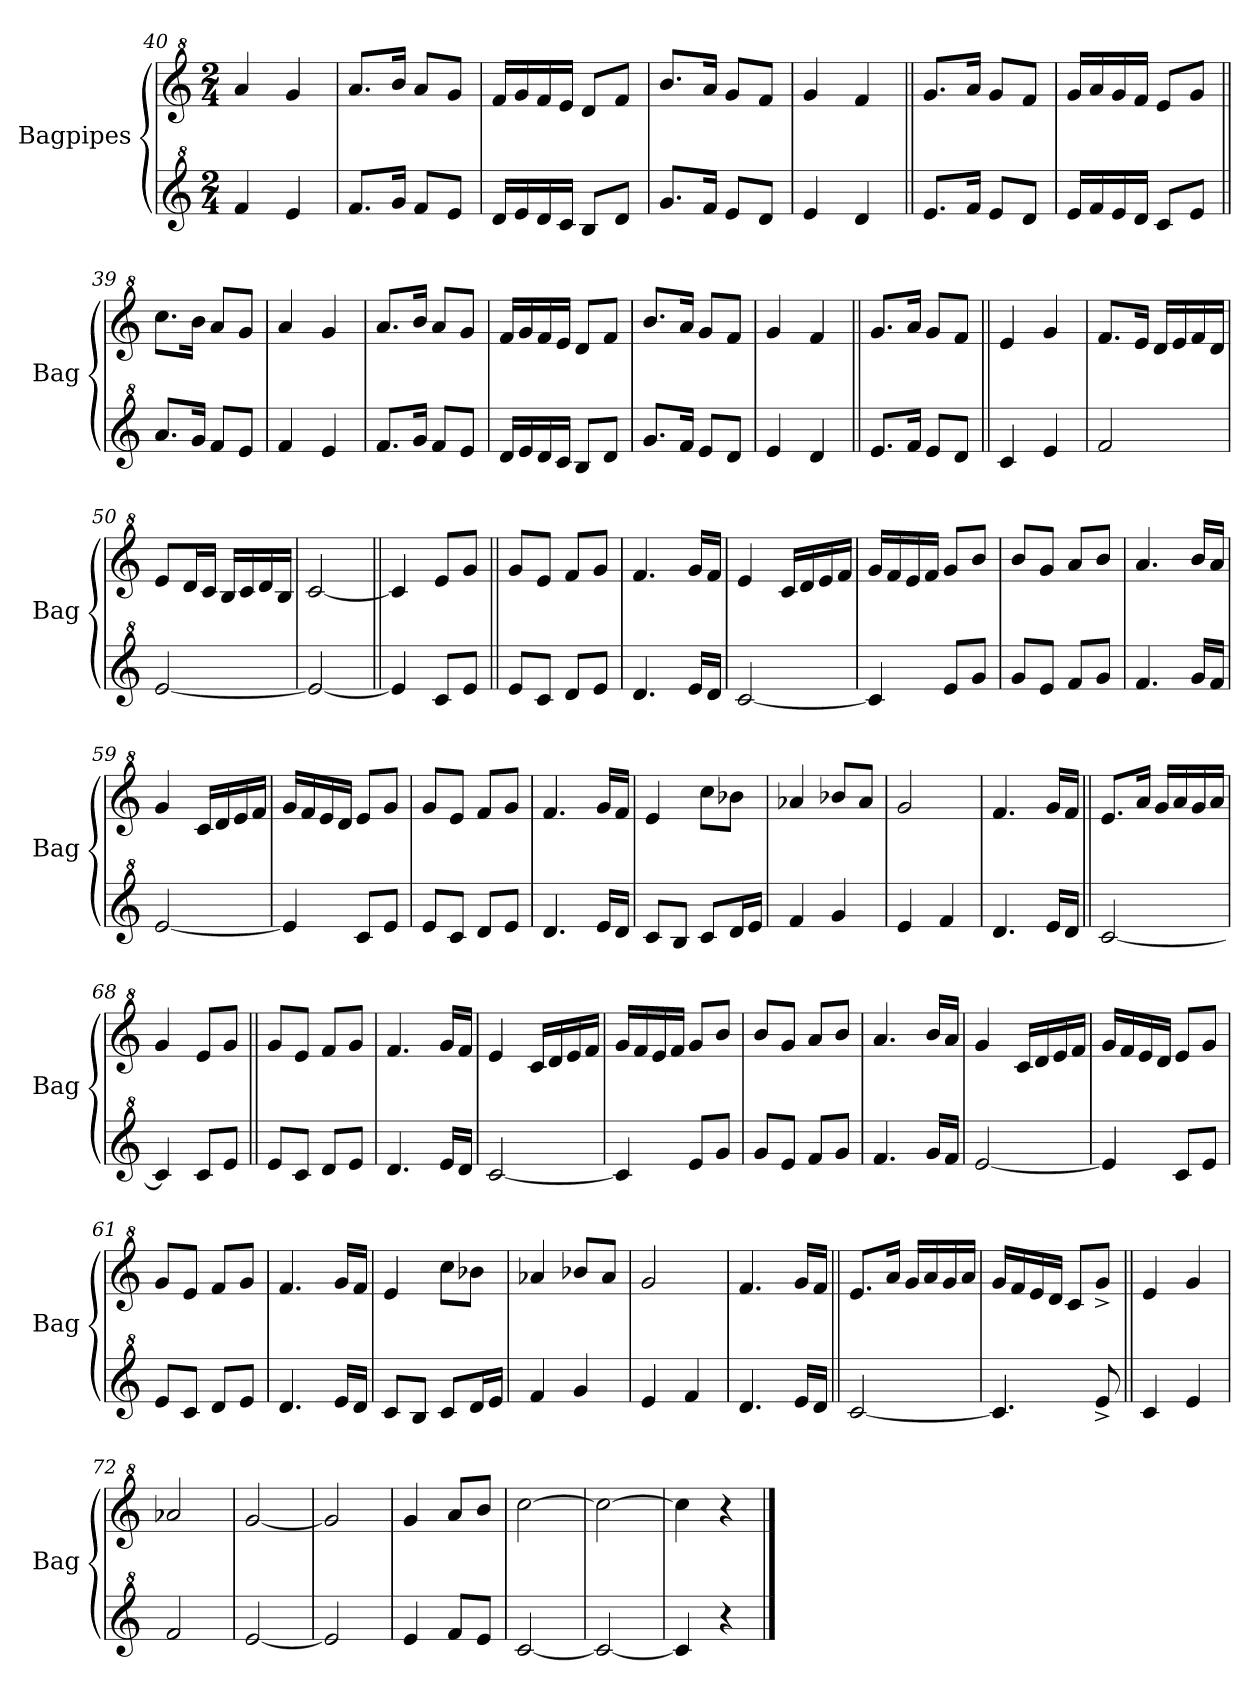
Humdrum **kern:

**kern	**kern
*part2	*part1
*staff2	*staff1
*I"Bagpipes	*I"Bagpipes
*I'Bag	*I'Bag
*clefG^2	*clefG^2
*k[]	*k[]
*C:	*C:
*M2/4	*M2/4
=40	=40
4ff/	4aa/
4ee/	4gg/
!!LO:LB:g=z
=41	=41
8.ff/L	8.aa/L
16gg/Jk	16bb/Jk
8ff/L	8aa/L
8ee/J	8gg/J
=42	=42
16dd/LL	16ff/LL
16ee/	16gg/
16dd/	16ff/
16cc/JJ	16ee/JJ
8b/L	8dd/L
8dd/J	8ff/J
=43	=43
8.gg/L	8.bb/L
16ff/Jk	16aa/Jk
8ee/L	8gg/L
8dd/J	8ff/J
=44	=44
4ee/	4gg/
4dd/	4ff/
=45||	=45||
8.ee/L	8.gg/L
16ff/Jk	16aa/Jk
8ee/L	8gg/L
8dd/J	8ff/J
=46	=46
16ee/LL	16gg/LL
16ff/	16aa/
16ee/	16gg/
16dd/JJ	16ff/JJ
8cc/L	8ee/L
8ee/J	8gg/J
=39||	=39||
8.aa/L	8.ccc\L
16gg/Jk	16bb\Jk
8ff/L	8aa/L
8ee/J	8gg/J
=40	=40
4ff/	4aa/
4ee/	4gg/
!!LO:LB:g=z
=41	=41
8.ff/L	8.aa/L
16gg/Jk	16bb/Jk
8ff/L	8aa/L
8ee/J	8gg/J
=42	=42
16dd/LL	16ff/LL
16ee/	16gg/
16dd/	16ff/
16cc/JJ	16ee/JJ
8b/L	8dd/L
8dd/J	8ff/J
=43	=43
8.gg/L	8.bb/L
16ff/Jk	16aa/Jk
8ee/L	8gg/L
8dd/J	8ff/J
=44	=44
4ee/	4gg/
4dd/	4ff/
=47||	=47||
8.ee/L	8.gg/L
16ff/Jk	16aa/Jk
8ee/L	8gg/L
8dd/J	8ff/J
=48||	=48||
4cc/	4ee/
4ee/	4gg/
!!LO:PB:g=z
=49	=49
2ff/	8.ff/L
.	16ee/Jk
.	16dd/LL
.	16ee/
.	16ff/
.	16dd/JJ
=50	=50
[2ee/	8ee/L
.	16dd/L
.	16cc/JJ
.	16b/LL
.	16cc/
.	16dd/
.	16b/JJ
=51	=51
2ee/_	[2cc/
=52||	=52||
4ee/]	4cc/]
8cc/L	8ee/L
8ee/J	8gg/J
=53||	=53||
8ee/L	8gg/L
8cc/J	8ee/J
8dd/L	8ff/L
8ee/J	8gg/J
=54	=54
4.dd/	4.ff/
16ee/LL	16gg/LL
16dd/JJ	16ff/JJ
=55	=55
[2cc/	4ee/
.	16cc/LL
.	16dd/
.	16ee/
.	16ff/JJ
=56	=56
4cc/]	16gg/LL
.	16ff/
.	16ee/
.	16ff/JJ
8ee/L	8gg/L
8gg/J	8bb/J
!!LO:LB:g=z
=57	=57
8gg/L	8bb/L
8ee/J	8gg/J
8ff/L	8aa/L
8gg/J	8bb/J
=58	=58
4.ff/	4.aa/
16gg/LL	16bb/LL
16ff/JJ	16aa/JJ
=59	=59
[2ee/	4gg/
.	16cc/LL
.	16dd/
.	16ee/
.	16ff/JJ
=60	=60
4ee/]	16gg/LL
.	16ff/
.	16ee/
.	16dd/JJ
8cc/L	8ee/L
8ee/J	8gg/J
=61	=61
8ee/L	8gg/L
8cc/J	8ee/J
8dd/L	8ff/L
8ee/J	8gg/J
=62	=62
4.dd/	4.ff/
16ee/LL	16gg/LL
16dd/JJ	16ff/JJ
=63	=63
8cc/L	4ee/
8b/J	.
8cc/L	8ccc\L
16dd/L	8bb-X\J
16ee/JJ	.
=64	=64
4ff/	4aa-X/
4gg/	8bb-X/L
.	8aa-/J
!!LO:LB:g=z
=65	=65
4ee/	2gg/
4ff/	.
=66	=66
4.dd/	4.ff/
16ee/LL	16gg/LL
16dd/JJ	16ff/JJ
=67||	=67||
[2cc/	8.ee/L
.	16aa/Jk
.	16gg/LL
.	16aa/
.	16gg/
.	16aa/JJ
=68	=68
4cc/]	4gg/
8cc/L	8ee/L
8ee/J	8gg/J
=53||	=53||
8ee/L	8gg/L
8cc/J	8ee/J
8dd/L	8ff/L
8ee/J	8gg/J
=54	=54
4.dd/	4.ff/
16ee/LL	16gg/LL
16dd/JJ	16ff/JJ
=55	=55
[2cc/	4ee/
.	16cc/LL
.	16dd/
.	16ee/
.	16ff/JJ
=56	=56
4cc/]	16gg/LL
.	16ff/
.	16ee/
.	16ff/JJ
8ee/L	8gg/L
8gg/J	8bb/J
!!LO:LB:g=z
=57	=57
8gg/L	8bb/L
8ee/J	8gg/J
8ff/L	8aa/L
8gg/J	8bb/J
=58	=58
4.ff/	4.aa/
16gg/LL	16bb/LL
16ff/JJ	16aa/JJ
=59	=59
[2ee/	4gg/
.	16cc/LL
.	16dd/
.	16ee/
.	16ff/JJ
=60	=60
4ee/]	16gg/LL
.	16ff/
.	16ee/
.	16dd/JJ
8cc/L	8ee/L
8ee/J	8gg/J
=61	=61
8ee/L	8gg/L
8cc/J	8ee/J
8dd/L	8ff/L
8ee/J	8gg/J
=62	=62
4.dd/	4.ff/
16ee/LL	16gg/LL
16dd/JJ	16ff/JJ
=63	=63
8cc/L	4ee/
8b/J	.
8cc/L	8ccc\L
16dd/L	8bb-X\J
16ee/JJ	.
=64	=64
4ff/	4aa-X/
4gg/	8bb-X/L
.	8aa-/J
!!LO:LB:g=z
=65	=65
4ee/	2gg/
4ff/	.
=66	=66
4.dd/	4.ff/
16ee/LL	16gg/LL
16dd/JJ	16ff/JJ
=69||	=69||
[2cc/	8.ee/L
.	16aa/Jk
.	16gg/LL
.	16aa/
.	16gg/
.	16aa/JJ
=70	=70
4.cc/]	16gg/LL
.	16ff/
.	16ee/
.	16dd/JJ
.	8cc/L
8ee^/	8gg^/J
=71||	=71||
4cc/	4ee/
4ee/	4gg/
=72	=72
2ff/	2aa-X/
=73	=73
[2ee/	[2gg/
=74	=74
2ee/]	2gg/]
!!LO:LB:g=z
=75	=75
4ee/	4gg/
8ff/L	8aa/L
8ee/J	8bb/J
=76	=76
[2cc/	[2ccc\
=77	=77
2cc/_	2ccc\_
=78	=78
4cc/]	4ccc\]
4r	4r
==	==
*-	*-
